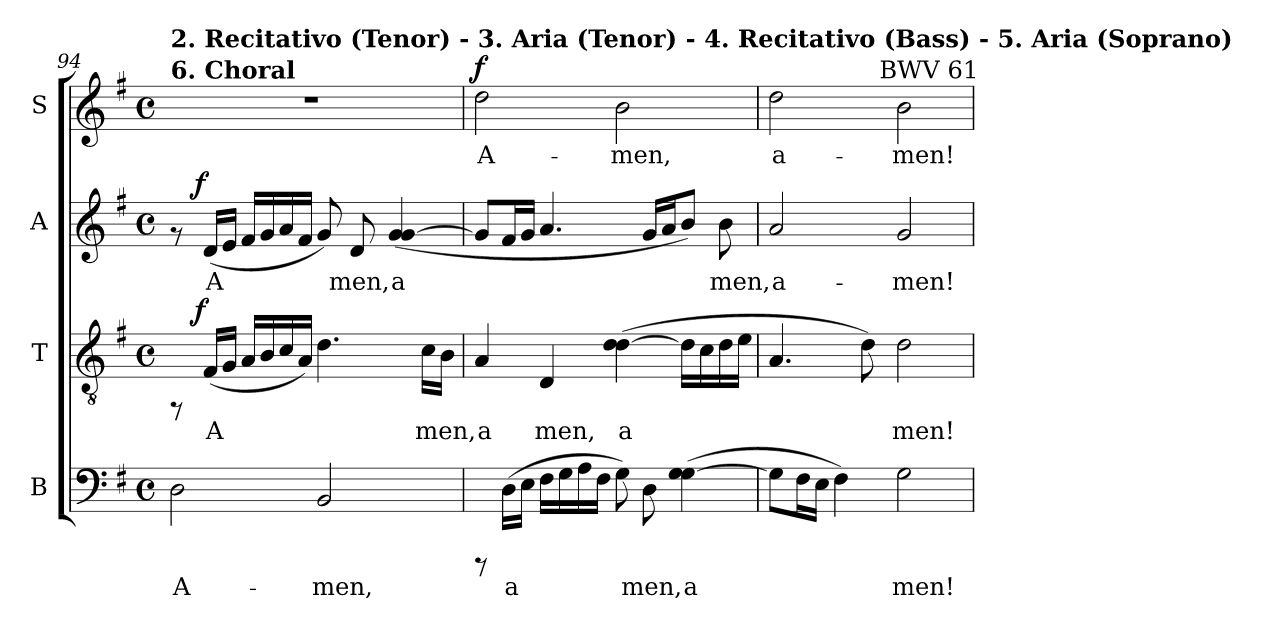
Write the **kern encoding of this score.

**kern	**text	**kern	**text	**dynam	**kern	**text	**dynam	**kern	**text	**dynam
*part4	*part4	*part3	*part3	*part3	*part2	*part2	*part2	*part1	*part1	*part1
*staff4	*staff4	*staff3	*staff3	*staff3	*staff2	*staff2	*staff2	*staff1	*staff1	*staff1
*I"B	*	*I"T	*	*	*I"A	*	*	*I"S	*	*
*I'B	*	*I'T	*	*	*I'A	*	*	*I'S	*	*
!!LO:LB:g=z
*clefF4	*	*clefGv2	*	*	*clefG2	*	*	*clefG2	*	*
*k[f#]	*	*k[f#]	*	*	*k[f#]	*	*	*k[f#]	*	*
*G:	*	*G:	*	*	*G:	*	*	*G:	*	*
*M4/4	*	*M4/4	*	*	*M4/4	*	*	*M4/4	*	*
*met(c)	*	*met(c)	*	*	*met(c)	*	*	*met(c)	*	*
=94	=94	=94	=94	=94	=94	=94	=94	=94	=94	=94
!	!	!	!	!	!	!	!	!LO:TX:a:B:t=2. Recitativo (Tenor) - 3. Aria (Tenor) - 4. Recitativo (Bass) - 5. Aria (Soprano)	!	!
!	!	!	!	!	!	!	!	!LO:TX:a:B:t=6. Choral	!	!
!	!LO:LY:b:cj	!	!	!	!	!	!	!	!	!
*	*	*^	*	*	*^	*	*	*	*	*
2D\	A-	8rFF	16..ryy	.	.	8rf	16..ryy	.	.	1r	.	.
!	!	!	!	!	!LO:DY:a	!	!	!	!LO:DY:a	!	!	!
.	.	.	2ryy	.	f	.	2ryy	.	f	.	.	.
!	!	!	!	!LO:LY:b:cj	!	!	!	!LO:LY:b:cj	!	!	!	!
.	.	(>16F#/L	.	A	.	(<16d/L	.	A-	.	.	.	.
!	!	!	!	!LO:LY:b:cj	!	!	!	!LO:LY:b:cj	!	!	!	!
.	.	16G/J	.	.	.	16e/J	.	--	.	.	.	.
!	!	!	!	!LO:LY:b:cj	!	!	!	!LO:LY:b:cj	!	!	!	!
.	.	16A/L	.	.	.	16f#/L	.	--	.	.	.	.
!	!	!	!	!LO:LY:b:cj	!	!	!	!LO:LY:b:cj	!	!	!	!
.	.	16B/	.	.	.	16g/	.	--	.	.	.	.
!	!	!	!	!LO:LY:b:cj	!	!	!	!LO:LY:b:cj	!	!	!	!
.	.	16c/	.	.	.	16a/	.	--	.	.	.	.
!	!	!	!	!LO:LY:b:cj	!	!	!	!LO:LY:b:cj	!	!	!	!
.	.	16A/J)	.	.	.	16f#/J	.	--	.	.	.	.
!	!LO:LY:b:cj	!	!	!LO:LY:b:cj	!	!	!	!LO:LY:b:cj	!	!	!	!
2BB/	-men,	4.d\	.	.	.	8g/)	.	--	.	.	.	.
.	.	.	4ryy	.	.	.	4ryy	.	.	.	.	.
!	!	!	!	!	!	!	!	!LO:LY:b:cj	!	!	!	!
.	.	.	.	.	.	8d/	.	-men,	.	.	.	.
!	!	!	!	!	!	!	!	!LO:LY:b:cj	!	!	!	!
.	.	.	.	.	.	(<4g/ [<4g/	.	a-	.	.	.	.
.	.	.	8ryy	.	.	.	8ryy	.	.	.	.	.
!	!	!	!	!LO:LY:b:cj	!	!	!	!	!	!	!	!
.	.	16c\L	.	men,	.	.	.	.	.	.	.	.
!	!	!	!	!LO:LY:b:cj	!	!	!	!	!	!	!	!
.	.	16B\J	.	.	.	.	.	.	.	.	.	.
.	.	.	64ryy	.	.	.	64ryy	.	.	.	.	.
=95	=95	=95	=95	=95	=95	=95	=95	=95	=95	=95	=95	=95
!	!	!	!	!LO:LY:b:cj	!	!	!	!LO:LY:b:cj	!	!	!LO:LY:b	!LO:DY:a
*	*	*v	*v	*	*	*	*	*	*	*	*	*
*	*	*	*	*	*v	*v	*	*	*	*	*
8rCCC	.	4A/	a	.	8g/L]	--	.	2dd\	A-	f
!	!LO:LY:b:cj	!	!	!	!	!LO:LY:b:cj	!	!	!	!
(>16D\L	a-	.	.	.	16f#/	--	.	.	.	.
!	!LO:LY:b:cj	!	!	!	!	!LO:LY:b:cj	!	!	!	!
16E\J	--	.	.	.	16g/J	--	.	.	.	.
!	!LO:LY:b:cj	!	!LO:LY:b:cj	!	!	!LO:LY:b:cj	!	!	!	!
16F#\L	--	4D/	men,	.	4.a/	--	.	.	.	.
!	!LO:LY:b:cj	!	!	!	!	!	!	!	!	!
16G\	--	.	.	.	.	.	.	.	.	.
!	!LO:LY:b:cj	!	!	!	!	!	!	!	!	!
16A\	--	.	.	.	.	.	.	.	.	.
!	!LO:LY:b:cj	!	!	!	!	!	!	!	!	!
16F#\J	--	.	.	.	.	.	.	.	.	.
!	!LO:LY:b:cj	!	!LO:LY:b:cj	!	!	!	!	!	!LO:LY:b	!
8G\)	--	(>4d\ [>4d\	a	.	.	.	.	2b\	-men,	.
!	!LO:LY:b:cj	!	!	!	!	!LO:LY:b:cj	!	!	!	!
8D\	-men,	.	.	.	16g/L	--	.	.	.	.
!	!	!	!	!	!	!LO:LY:b:cj	!	!	!	!
.	.	.	.	.	16a/	--	.	.	.	.
!	!LO:LY:b:cj	!	!LO:LY:b:cj	!	!	!LO:LY:b:cj	!	!	!	!
(>4G\ [>4G\	a-	16d\L]	.	.	8b/J)	--	.	.	.	.
!	!	!	!LO:LY:b:cj	!	!	!	!	!	!	!
.	.	16c\	.	.	.	.	.	.	.	.
!	!	!	!LO:LY:b:cj	!	!	!LO:LY:b:cj	!	!	!	!
.	.	16d\	.	.	8b\	-men,	.	.	.	.
!	!	!	!LO:LY:b:cj	!	!	!	!	!	!	!
.	.	16e\J	.	.	.	.	.	.	.	.
=96	=96	=96	=96	=96	=96	=96	=96	=96	=96	=96
!	!LO:LY:b:cj	!	!LO:LY:b:cj	!	!	!LO:LY:b:cj	!	!	!LO:LY:b	!
*	*	*	*	*	*	*	*	*^	*	*
8G\L]	--	4.A/	.	.	2a/	a-	.	2dd\	4..ryy	a-	.
!	!LO:LY:b:cj	!	!	!	!	!	!	!	!	!	!
16F#\	--	.	.	.	.	.	.	.	.	.	.
!	!LO:LY:b:cj	!	!	!	!	!	!	!	!	!	!
16E\J	--	.	.	.	.	.	.	.	.	.	.
!	!LO:LY:b:cj	!	!	!	!	!	!	!	!	!	!
4F#\)	--	.	.	.	.	.	.	.	.	.	.
!	!	!	!LO:LY:b:cj	!	!	!	!	!	!	!	!
.	.	8d\)	.	.	.	.	.	.	.	.	.
!	!	!	!	!	!	!	!	!	!LO:TX:a:t=BWV 61	!	!
.	.	.	.	.	.	.	.	.	2ryy	.	.
!	!LO:LY:b:cj	!	!LO:LY:b:cj	!	!	!LO:LY:b:cj	!	!	!	!LO:LY:b	!
2G\	-men!	2d\	men!	.	2g/	-men!	.	2b\	.	-men!	.
.	.	.	.	.	.	.	.	.	16ryy	.	.
*	*	*	*	*	*	*	*	*v	*v	*	*
=	=	=	=	=	=	=	=	=	=	=
*-	*-	*-	*-	*-	*-	*-	*-	*-	*-	*-
